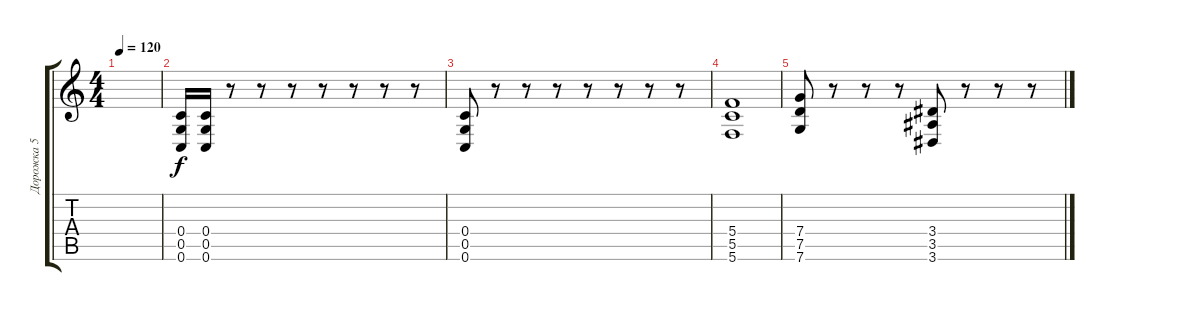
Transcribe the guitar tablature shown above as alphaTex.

\track ("Дорожка 5" "Дорожка 5") {instrument distortionguitar}
\staff {score tabs}
\tuning (D4 A3 F3 C3 G2 C2) {hide}
\ts (4 4)
\tempo 120
\clef g2
\ks c
|
(0.4 0.5 0.6).16 (0.4 0.5 0.6).16 r.8 r.8 r.8 r.8 r.8 r.8 r.8 |
(0.4 0.5 0.6).8 r.8 r.8 r.8 r.8 r.8 r.8 r.8 |
(5.4 5.5 5.6).1 |
(7.4 7.5 7.6).8 r.8 r.8 r.8 (3.4 3.5 3.6).8 r.8 r.8 r.8
